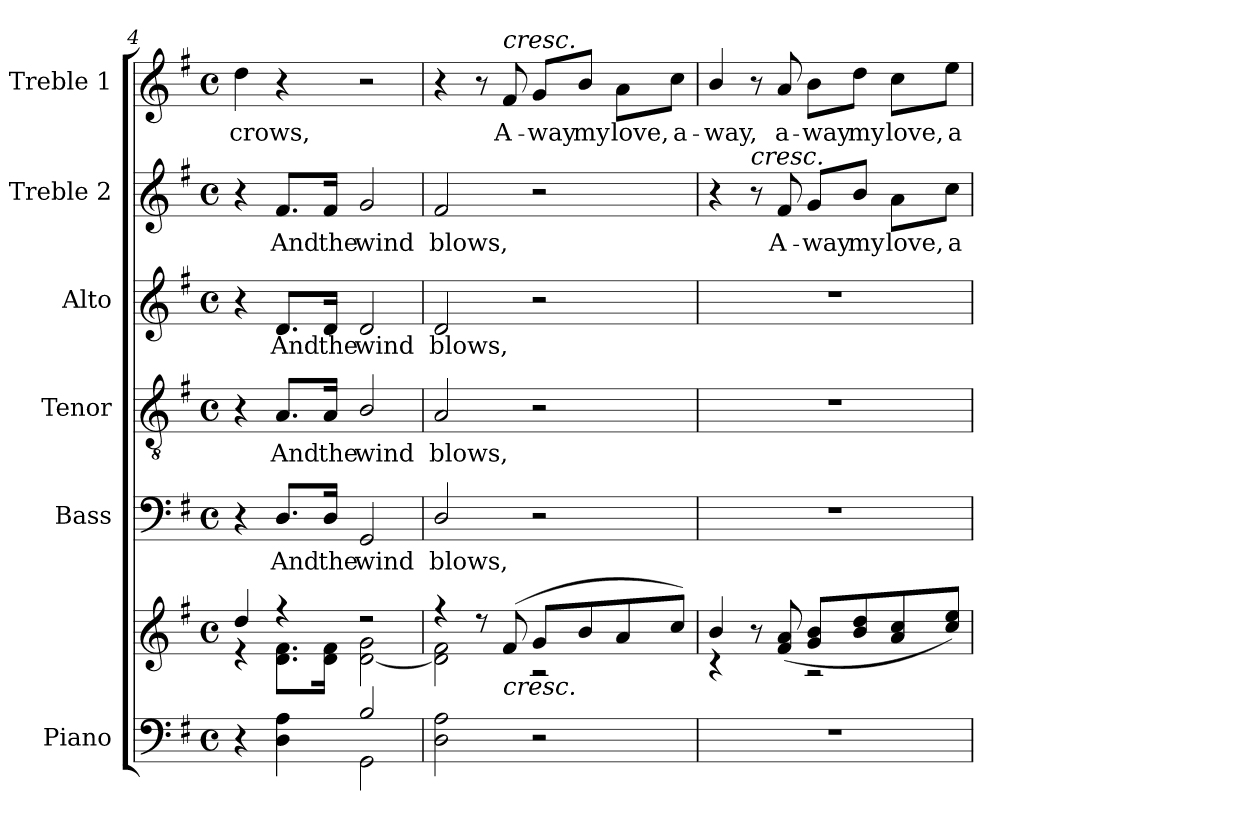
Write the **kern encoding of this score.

**kern	**kern	**kern	**text	**kern	**text	**kern	**text	**kern	**text	**kern	**text
*part6	*part6	*part5	*part5	*part4	*part4	*part3	*part3	*part2	*part2	*part1	*part1
*staff7	*staff6	*staff5	*staff5	*staff4	*staff4	*staff3	*staff3	*staff2	*staff2	*staff1	*staff1
*I"Piano	*	*I"Bass	*	*I"Tenor	*	*I"Alto	*	*I"Treble 2	*	*I"Treble 1	*
*I'Pno.	*	*I'B.	*	*I'T.	*	*I'A.	*	*	*	*	*
*clefF4	*clefG2	*clefF4	*	*clefGv2	*	*clefG2	*	*clefG2	*	*clefG2	*
*	*	*	*	*ITrd7c12	*	*	*	*	*	*	*
*k[f#]	*k[f#]	*k[f#]	*	*k[f#]	*	*k[f#]	*	*k[f#]	*	*k[f#]	*
*G:	*G:	*G:	*	*G:	*	*G:	*	*G:	*	*G:	*
*M4/4	*M4/4	*M4/4	*	*M4/4	*	*M4/4	*	*M4/4	*	*M4/4	*
*met(c)	*met(c)	*met(c)	*	*met(c)	*	*met(c)	*	*met(c)	*	*met(c)	*
=4	=4	=4	=4	=4	=4	=4	=4	=4	=4	=4	=4
*^	*^	*	*	*	*	*	*	*	*	*	*
!	!	!	!	!	!	!	!	!	!	!	!	!	!LO:LY:b:color=#000000
2ryy	4r	4ddi/	4r	4r	.	4r	.	4r	.	4r	.	4ddi\	crows,
!	!	!	!	!	!LO:LY:b:color=#000000	!	!	!	!	!	!	!	!
!	!	!	!	!	!	!	!LO:LY:b:color=#000000	!	!	!	!	!	!
!	!	!	!	!	!	!	!	!	!LO:LY:b:color=#000000	!	!	!	!
!	!	!	!	!	!	!	!	!	!	!	!LO:LY:b:color=#000000	!	!
.	4Di\ 4Ai	4r	8.di\ 8.f#iL	8.Di/L	And	8.AAi/L	And	8.di/L	And	8.f#i/L	And	4r	.
!	!	!	!	!	!LO:LY:b:color=#000000	!	!	!	!	!	!	!	!
!	!	!	!	!	!	!	!LO:LY:b:color=#000000	!	!	!	!	!	!
!	!	!	!	!	!	!	!	!	!LO:LY:b:color=#000000	!	!	!	!
!	!	!	!	!	!	!	!	!	!	!	!LO:LY:b:color=#000000	!	!
.	.	.	16di\ 16f#iJk	16Di/Jk	the	16AAi/Jk	the	16di/Jk	the	16f#i/Jk	the	.	.
!	!	!	!	!	!LO:LY:b:color=#000000	!	!	!	!	!	!	!	!
!	!	!	!	!	!	!	!LO:LY:b:color=#000000	!	!	!	!	!	!
!	!	!	!	!	!	!	!	!	!LO:LY:b:color=#000000	!	!	!	!
!	!	!	!	!	!	!	!	!	!	!	!LO:LY:b:color=#000000	!	!
2Bi/	2GGi\	2r	[2di\ 2gi	2GGi/	wind	2BBi/	wind	2di/	wind	2gi/	wind	2r	.
*v	*v	*	*	*	*	*	*	*	*	*	*	*	*
!!LO:LB:g=z
=5	=5	=5	=5	=5	=5	=5	=5	=5	=5	=5	=5	=5
*^	*	*	*	*	*	*	*	*	*	*	*	*
!	!	!	!	!	!LO:LY:b:color=#000000	!	!	!	!	!	!	!	!
*v	*v	*	*	*	*	*	*	*	*	*	*	*	*
*^	*	*	*	*	*	*	*	*	*	*	*	*
!	!	!	!	!	!	!	!LO:LY:b:color=#000000	!	!	!	!	!	!
*v	*v	*	*	*	*	*	*	*	*	*	*	*	*
*^	*	*	*	*	*	*	*	*	*	*	*	*
!	!	!	!	!	!	!	!	!	!LO:LY:b:color=#000000	!	!	!	!
*v	*v	*	*	*	*	*	*	*	*	*	*	*	*
*^	*	*	*	*	*	*	*	*	*	*	*	*
!	!	!	!	!	!	!	!	!	!	!	!LO:LY:b:color=#000000	!	!
*v	*v	*	*	*	*	*	*	*	*	*	*	*	*
2Di\ 2Ai	4r	2di\] 2f#i	2Di/	blows,	2AAi/	blows,	2di/	blows,	2f#i/	blows,	4r	.
.	8r	.	.	.	.	.	.	.	.	.	8r	.
!	!	!	!	!	!	!	!	!	!	!	!LO:TX:a:i:t=cresc.	!
!	!LO:TX:b:i:t=cresc.	!	!	!	!	!	!	!	!	!	!	!
!	!	!	!	!	!	!	!	!	!	!	!	!LO:LY:b:color=#000000
.	(8f#i/	.	.	.	.	.	.	.	.	.	8f#i/	A-
!	!	!	!	!	!	!	!	!	!	!	!	!LO:LY:b:color=#000000
2r	8gi/L	2r	2r	.	2r	.	2r	.	2r	.	8gi/L	-way
!	!	!	!	!	!	!	!	!	!	!	!	!LO:LY:b:color=#000000
.	8bi/	.	.	.	.	.	.	.	.	.	8bi/J	my
!	!	!	!	!	!	!	!	!	!	!	!	!LO:LY:b:color=#000000
.	8ai/	.	.	.	.	.	.	.	.	.	8ai\L	love,
!	!	!	!	!	!	!	!	!	!	!	!	!LO:LY:b:color=#000000
.	8cci/J)	.	.	.	.	.	.	.	.	.	8cci\J	a-
=6	=6	=6	=6	=6	=6	=6	=6	=6	=6	=6	=6	=6
!	!	!	!	!	!	!	!	!	!	!	!	!LO:LY:b:color=#000000
1r	4bi/	4r	1r	.	1r	.	1r	.	4r	.	4bi/	-way,
!	!	!	!	!	!	!	!	!	!LO:TX:a:i:t=cresc.	!	!	!
.	8r	4ryy	.	.	.	.	.	.	8r	.	8r	.
!	!	!	!	!	!	!	!	!	!	!LO:LY:b:color=#000000	!	!
!	!	!	!	!	!	!	!	!	!	!	!	!LO:LY:b:color=#000000
.	(8f#i/ 8ai	.	.	.	.	.	.	.	8f#i/	A-	8ai/	a-
!	!	!	!	!	!	!	!	!	!	!LO:LY:b:color=#000000	!	!
!	!	!	!	!	!	!	!	!	!	!	!	!LO:LY:b:color=#000000
.	8gi/ 8biL	2r	.	.	.	.	.	.	8gi/L	-way	8bi\L	-way
!	!	!	!	!	!	!	!	!	!	!LO:LY:b:color=#000000	!	!
!	!	!	!	!	!	!	!	!	!	!	!	!LO:LY:b:color=#000000
.	8bi/ 8ddi	.	.	.	.	.	.	.	8bi/J	my	8ddi\J	my
!	!	!	!	!	!	!	!	!	!	!LO:LY:b:color=#000000	!	!
!	!	!	!	!	!	!	!	!	!	!	!	!LO:LY:b:color=#000000
.	8ai/ 8cci	.	.	.	.	.	.	.	8ai\L	love,	8cci\L	love,
!	!	!	!	!	!	!	!	!	!	!LO:LY:b:color=#000000	!	!
!	!	!	!	!	!	!	!	!	!	!	!	!LO:LY:b:color=#000000
.	8cci/ 8eeiJ)	.	.	.	.	.	.	.	8cci\J	a-	8eei\J	a-
*	*v	*v	*	*	*	*	*	*	*	*	*	*
=	=	=	=	=	=	=	=	=	=	=	=
*-	*-	*-	*-	*-	*-	*-	*-	*-	*-	*-	*-
